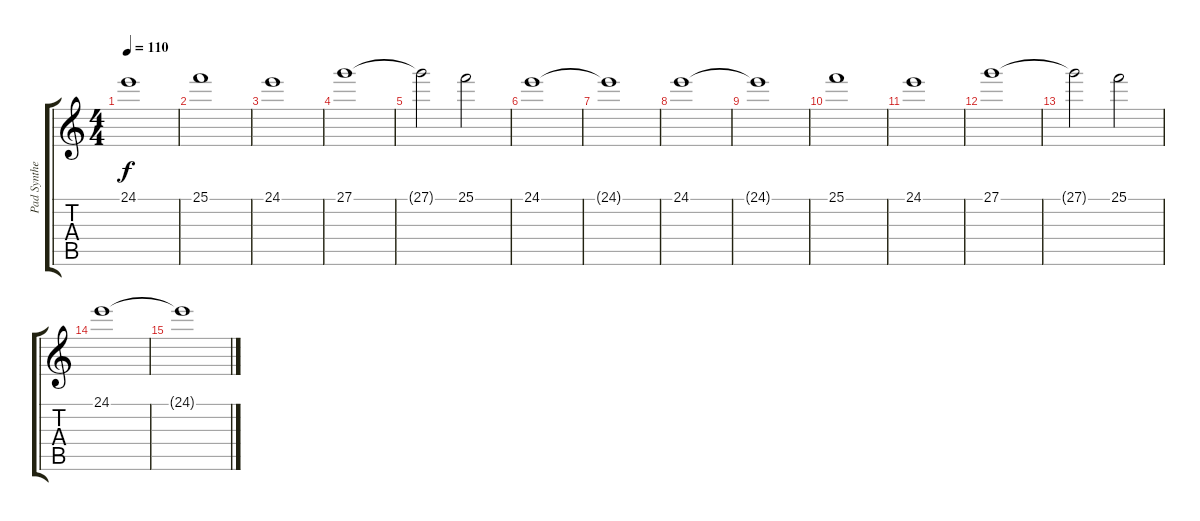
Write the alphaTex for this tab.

\track ("Pad Synthesizer (by JWP) (Staff 1)" "Pad Synthe") {instrument pad2warm}
\staff {score tabs}
\tuning (E4 B3 G3 D3 A2 E2) {hide}
\ts (4 4)
\tempo 110
\clef g2
\ks c
24.1{t}.1{dy f} |
25.1.1 |
24.1.1 |
27.1.1 |
27.1{t}.2 25.1.2 |
24.1.1 |
24.1{t}.1 |
24.1.1 |
24.1{t}.1 |
25.1.1 |
24.1.1 |
27.1.1 |
27.1{t}.2 25.1.2 |
24.1.1 |
24.1{t}.1
